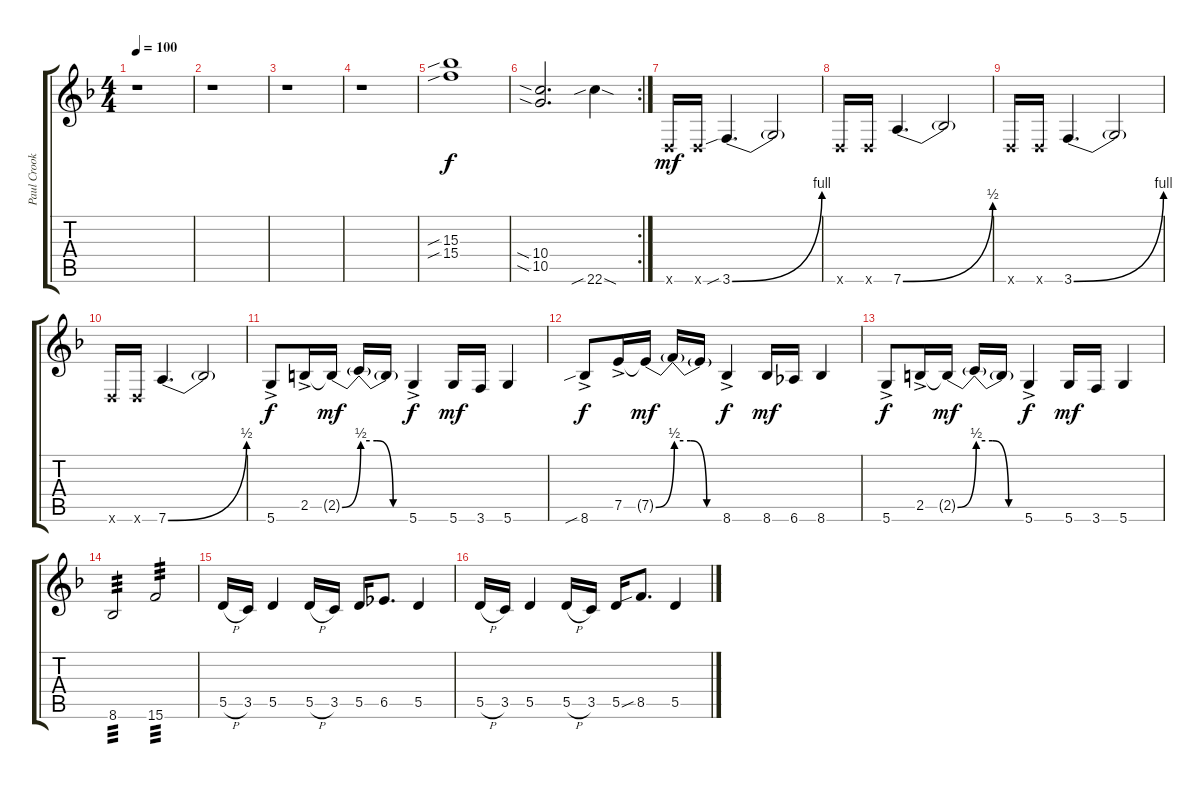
\track ("Paul Crook" "Paul Crook") {instrument distortionguitar}
\staff {score tabs}
\tuning (E4 B3 G3 D3 A2 D2) {hide}
\ts (4 4)
\tempo 100
\clef g2
\ks f
r.1{dy f} |
r.1 |
r.1 |
r.1 |
(15.3{sib} 15.4{sib}).1 |
\rc 2
(10.4{sia} 10.5{sia}).2{d} 22.6{sib sod}.4 |
0.6{x}.16{dy mf} 0.6{x}.16 3.6{be (bend 0 0 60 4) sib}.4{d} 3.6{t}.2 |
0.6{x}.16 0.6{x}.16 7.6{be (bend 0 0 60 2)}.4{d} 7.6{t}.2 |
0.6{x}.16 0.6{x}.16 3.6{be (bend 0 0 60 4)}.4{d} 3.6{t}.2 |
0.6{x}.16 0.6{x}.16 7.6{be (bend 0 0 60 2)}.4{d} 7.6{t}.2 |
5.6{ac}.8{dy f} 2.5{ac}.16 2.5{be (bend 0 0 60 2) t}.16{dy mf} 2.5{be (custom 0 2 20 2 40 0 60 0) t}.16 2.5{t}.16 5.6{ac}.4{dy f} 5.6.16{dy mf} 3.6.16 5.6.4 |
8.6{sib ac}.8{dy f} 7.5{ac}.16 7.5{be (bend 0 0 60 2) t}.16{dy mf} 7.5{be (custom 0 2 20 2 40 0 60 0) t}.16 7.5{t}.16 8.6{ac}.4{dy f} 8.6.16{dy mf} 6.6.16 8.6.4 |
5.6{ac}.8{dy f} 2.5{ac}.16 2.5{be (bend 0 0 60 2) t}.16{dy mf} 2.5{be (custom 0 2 20 2 40 0 60 0) t}.16 2.5{t}.16 5.6{ac}.4{dy f} 5.6.16{dy mf} 3.6.16 5.6.4 |
8.6.2{tp 3} 15.6.2{tp 3} |
5.5{h}.16 3.5.16 5.5.4 5.5{h}.16 3.5.16 5.5.16 6.5.8{d} 5.5.4 |
5.5{h}.16 3.5.16 5.5.4 5.5{h}.16 3.5.16 5.5.16 8.5{sib}.8{d} 5.5.4
